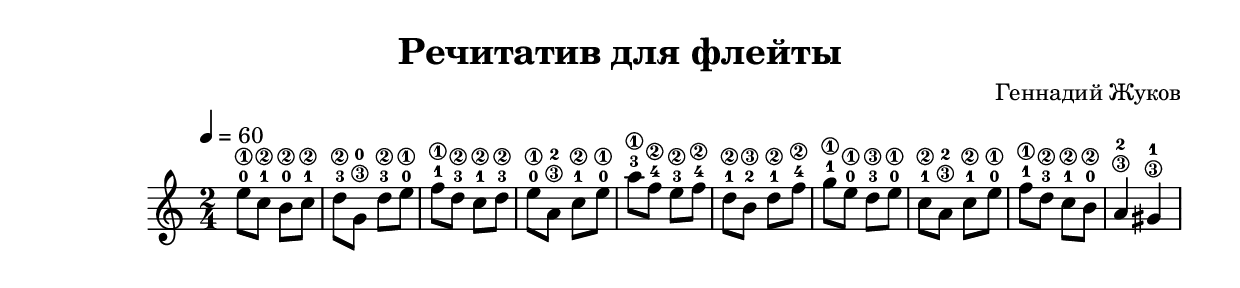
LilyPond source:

\header {
  title = "Речитатив для флейты"
	composer = "Геннадий Жуков"
}

\version "2.10.33"

% European system (A B H C D E F G)
\include "deutsch.ly"

lnotes = \relative c'' {
  \time 2/4
  \key a \minor
  \tempo 4 = 60
%  \partial 4.
  \override Fingering #'add-stem-support = ##t
  <e\1>8-0 <c\2>-1 <h\2>-0 <c\2>-1
  <d\2>-3 <g,\3>-0 <d'\2>-3 <e\1>-0
  <f\1>-1 <d\2>-3 <c\2>-1 <d\2>-3
  <e\1>-0 <a,\3>-2 <c\2>-1 <e\1>-0
  <a\1>-3 <f\2>-4 <e\2>-3 <f\2>-4
  <d\2>-1 <h\3>-2 <d\2>-1 <f\2>-4
  <g\1>-1 <e\1>-0 <d\3>-3 <e\1>-0
  <c\2>-1 <a\3>-2 <c\2>-1 <e\1>-0
  <f\1>-1 <d\2>-3 <c\2>-1 <h\2>-0
  <a\3>4-2 <gis\3>-1
}

%ltext = \lyricmode {
%        Пя -- ти -- ко -- пе -- еч -- ной мо -- не -- той
%        Не под -- ку -- пить мор -- ску -- ю гладь
%        Ты не вер -- нешь -- ся но об э -- том
%        Те -- бе по -- ка не сто -- ит знать
%}

\score {
  <<
%  \chords { c2 g2 d2:m a2:m d2:m g2 c2 f2 d2:m f4 e4 }
  \new Voice = "guit" \lnotes
%  \new Voice = "one" \lnotesv
%  \new Lyrics \lyricsto "one" \ltext
  >>
  \midi{}
  \layout{}
}

